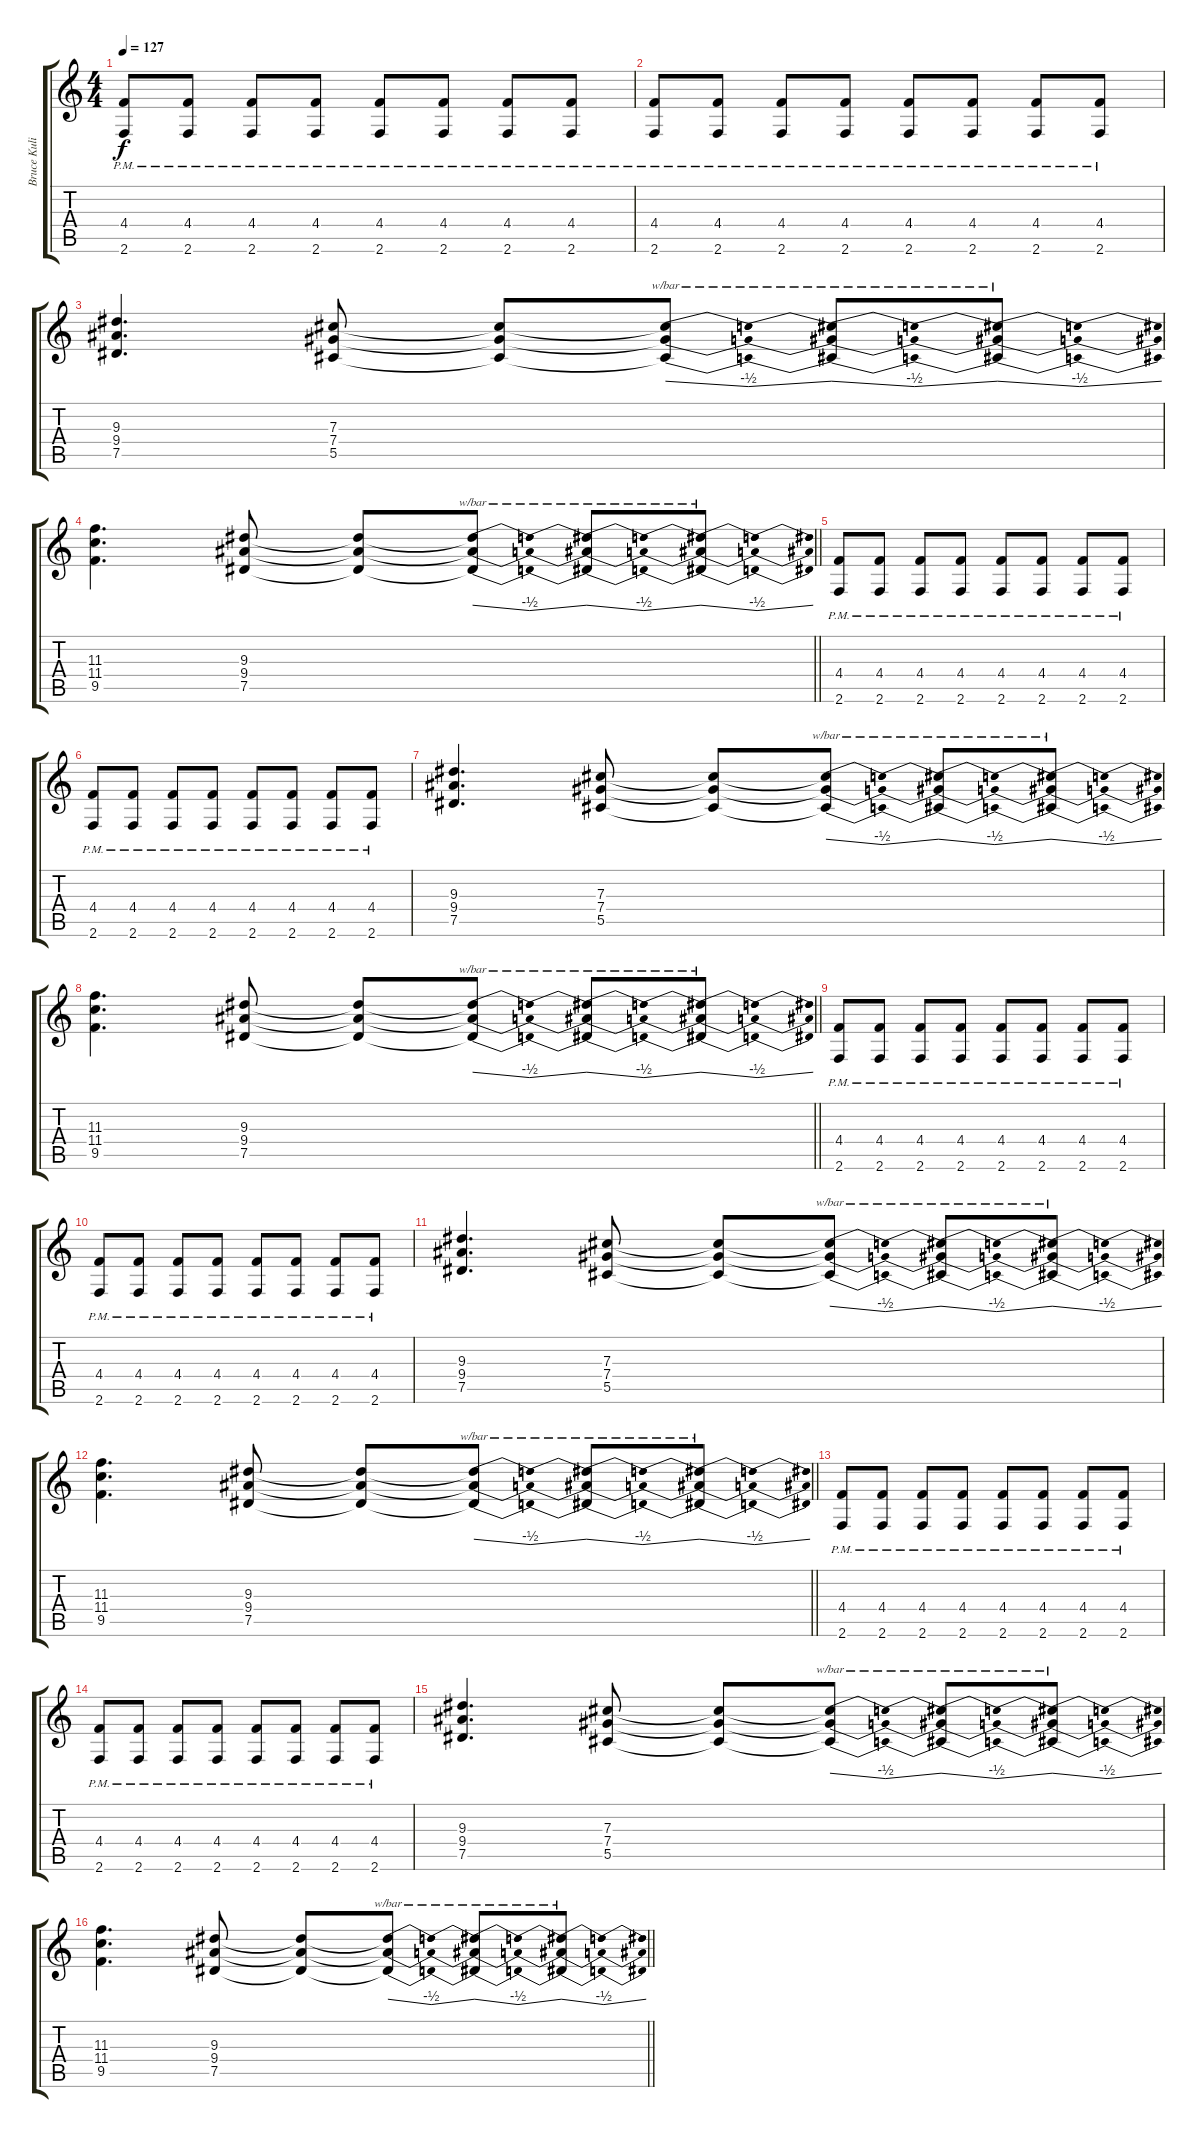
\track ("Bruce Kulick (Lead Guitar)" "Bruce Kuli") {instrument overdrivenguitar}
\staff {score tabs}
\tuning (Eb4 Bb3 Gb3 Db3 Ab2 Eb2) {hide}
\ts (4 4)
\tempo 127
\clef g2
\ks c
(4.4{pm} 2.6{pm}).8{dy f} (4.4{pm} 2.6{pm}).8 (4.4{pm} 2.6{pm}).8 (4.4{pm} 2.6{pm}).8 (4.4{pm} 2.6{pm}).8 (4.4{pm} 2.6{pm}).8 (4.4{pm} 2.6{pm}).8 (4.4{pm} 2.6{pm}).8 |
(4.4{pm} 2.6{pm}).8 (4.4{pm} 2.6{pm}).8 (4.4{pm} 2.6{pm}).8 (4.4 2.6{pm}).8 (4.4{pm} 2.6{pm}).8 (4.4{pm} 2.6{pm}).8 (4.4{pm} 2.6{pm}).8 (4.4{pm} 2.6{pm}).8 |
(9.3 9.4 7.5).4{d} (7.3 7.4 5.5).8 (7.3{t} 7.4{t} 5.5{t}).8 (7.3{t} 7.4{t} 5.5{t}).8{tbe (dip default 0 0 30 -2 60 0)} (7.3{t} 7.4{t} 5.5{t}).8{tbe (dip default 0 0 30 -2 60 0)} (7.3{t} 7.4{t} 5.5{t}).8{tbe (dip default 0 0 30 -2 60 0)} |
\barLineRight lightlight
(11.3 11.4 9.5).4{d} (9.3 9.4 7.5).8 (9.3{t} 9.4{t} 7.5{t}).8 (9.3{t} 9.4{t} 7.5{t}).8{tbe (dip default 0 0 30 -2 60 0)} (9.3{t} 9.4{t} 7.5{t}).8{tbe (dip default 0 0 30 -2 60 0)} (9.3{t} 9.4{t} 7.5{t}).8{tbe (dip default 0 0 30 -2 60 0)} |
(4.4{pm} 2.6{pm}).8 (4.4{pm} 2.6{pm}).8 (4.4{pm} 2.6{pm}).8 (4.4{pm} 2.6{pm}).8 (4.4{pm} 2.6{pm}).8 (4.4{pm} 2.6{pm}).8 (4.4{pm} 2.6{pm}).8 (4.4{pm} 2.6{pm}).8 |
(4.4{pm} 2.6{pm}).8 (4.4{pm} 2.6{pm}).8 (4.4{pm} 2.6{pm}).8 (4.4 2.6{pm}).8 (4.4{pm} 2.6{pm}).8 (4.4{pm} 2.6{pm}).8 (4.4{pm} 2.6{pm}).8 (4.4{pm} 2.6{pm}).8 |
(9.3 9.4 7.5).4{d} (7.3 7.4 5.5).8 (7.3{t} 7.4{t} 5.5{t}).8 (7.3{t} 7.4{t} 5.5{t}).8{tbe (dip default 0 0 30 -2 60 0)} (7.3{t} 7.4{t} 5.5{t}).8{tbe (dip default 0 0 30 -2 60 0)} (7.3{t} 7.4{t} 5.5{t}).8{tbe (dip default 0 0 30 -2 60 0)} |
\barLineRight lightlight
(11.3 11.4 9.5).4{d} (9.3 9.4 7.5).8 (9.3{t} 9.4{t} 7.5{t}).8 (9.3{t} 9.4{t} 7.5{t}).8{tbe (dip default 0 0 30 -2 60 0)} (9.3{t} 9.4{t} 7.5{t}).8{tbe (dip default 0 0 30 -2 60 0)} (9.3{t} 9.4{t} 7.5{t}).8{tbe (dip default 0 0 30 -2 60 0)} |
(4.4{pm} 2.6{pm}).8 (4.4{pm} 2.6{pm}).8 (4.4{pm} 2.6{pm}).8 (4.4{pm} 2.6{pm}).8 (4.4{pm} 2.6{pm}).8 (4.4{pm} 2.6{pm}).8 (4.4{pm} 2.6{pm}).8 (4.4{pm} 2.6{pm}).8 |
(4.4{pm} 2.6{pm}).8 (4.4{pm} 2.6{pm}).8 (4.4{pm} 2.6{pm}).8 (4.4 2.6{pm}).8 (4.4{pm} 2.6{pm}).8 (4.4{pm} 2.6{pm}).8 (4.4{pm} 2.6{pm}).8 (4.4{pm} 2.6{pm}).8 |
(9.3 9.4 7.5).4{d} (7.3 7.4 5.5).8 (7.3{t} 7.4{t} 5.5{t}).8 (7.3{t} 7.4{t} 5.5{t}).8{tbe (dip default 0 0 30 -2 60 0)} (7.3{t} 7.4{t} 5.5{t}).8{tbe (dip default 0 0 30 -2 60 0)} (7.3{t} 7.4{t} 5.5{t}).8{tbe (dip default 0 0 30 -2 60 0)} |
\barLineRight lightlight
(11.3 11.4 9.5).4{d} (9.3 9.4 7.5).8 (9.3{t} 9.4{t} 7.5{t}).8 (9.3{t} 9.4{t} 7.5{t}).8{tbe (dip default 0 0 30 -2 60 0)} (9.3{t} 9.4{t} 7.5{t}).8{tbe (dip default 0 0 30 -2 60 0)} (9.3{t} 9.4{t} 7.5{t}).8{tbe (dip default 0 0 30 -2 60 0)} |
(4.4{pm} 2.6{pm}).8 (4.4{pm} 2.6{pm}).8 (4.4{pm} 2.6{pm}).8 (4.4{pm} 2.6{pm}).8 (4.4{pm} 2.6{pm}).8 (4.4{pm} 2.6{pm}).8 (4.4{pm} 2.6{pm}).8 (4.4{pm} 2.6{pm}).8 |
(4.4{pm} 2.6{pm}).8 (4.4{pm} 2.6{pm}).8 (4.4{pm} 2.6{pm}).8 (4.4 2.6{pm}).8 (4.4{pm} 2.6{pm}).8 (4.4{pm} 2.6{pm}).8 (4.4{pm} 2.6{pm}).8 (4.4{pm} 2.6{pm}).8 |
(9.3 9.4 7.5).4{d} (7.3 7.4 5.5).8 (7.3{t} 7.4{t} 5.5{t}).8 (7.3{t} 7.4{t} 5.5{t}).8{tbe (dip default 0 0 30 -2 60 0)} (7.3{t} 7.4{t} 5.5{t}).8{tbe (dip default 0 0 30 -2 60 0)} (7.3{t} 7.4{t} 5.5{t}).8{tbe (dip default 0 0 30 -2 60 0)} |
\barLineRight lightlight
(11.3 11.4 9.5).4{d} (9.3 9.4 7.5).8 (9.3{t} 9.4{t} 7.5{t}).8 (9.3{t} 9.4{t} 7.5{t}).8{tbe (dip default 0 0 30 -2 60 0)} (9.3{t} 9.4{t} 7.5{t}).8{tbe (dip default 0 0 30 -2 60 0)} (9.3{t} 9.4{t} 7.5{t}).8{tbe (dip default 0 0 30 -2 60 0)}
